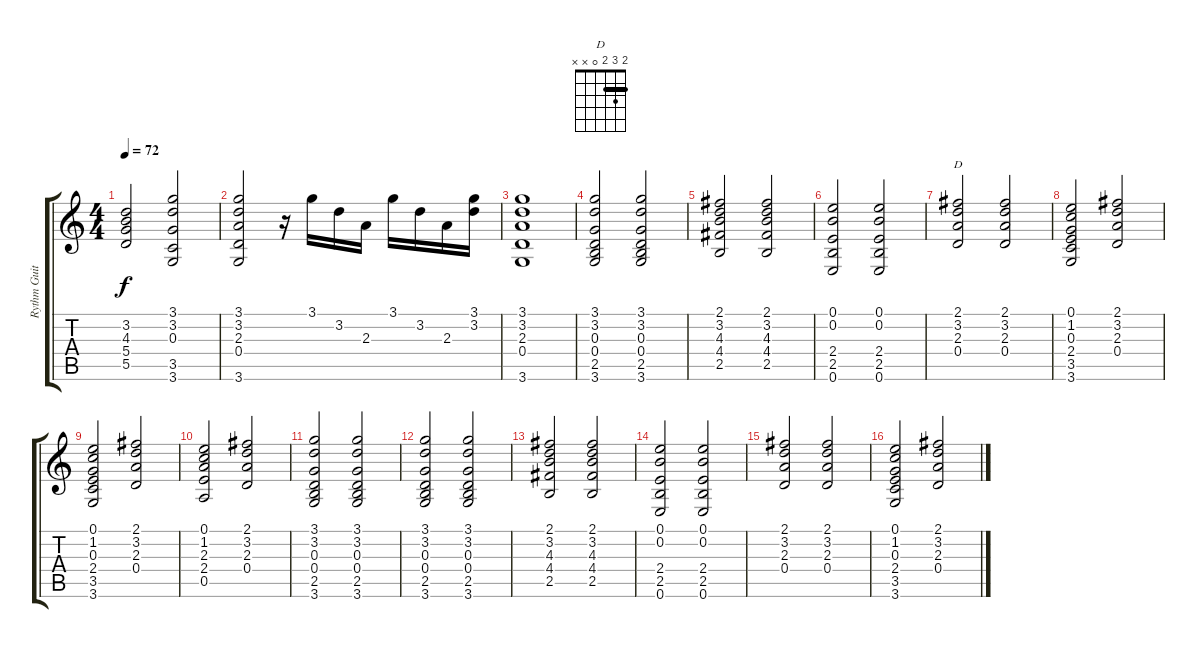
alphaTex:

\track ("Rythm Guitar" "Rythm Guit") {instrument electricguitarmuted}
\staff {score tabs}
\tuning (E4 B3 G3 D3 A2 E2) {hide}
\chord ("D" 2 3 2 0 x x) {barre 2}
\ts (4 4)
\tempo 72
\clef g2
\ks c
(3.2 4.3 5.4 5.5).2{dy f} (3.1 3.2 0.3 3.5 3.6).2 |
(3.1 3.2 2.3 0.4 3.6).2 r.16 3.1.16{volume 9} 3.2.16 2.3.16 3.1.16 3.2.16 2.3.16 (3.1 3.2).16 |
(3.1 3.2 2.3 0.4 3.6).1{volume 6} |
(3.1 3.2 0.3 0.4 2.5 3.6).2 (3.1 3.2 0.3 0.4 2.5 3.6).2 |
(2.1 3.2 4.3 4.4 2.5).2 (2.1 3.2 4.3 4.4 2.5).2 |
(0.1 0.2 2.4 2.5 0.6).2 (0.1 0.2 2.4 2.5 0.6).2 |
(2.1 3.2 2.3 0.4).2{ch "D"} (2.1 3.2 2.3 0.4).2 |
(0.1 1.2 0.3 2.4 3.5 3.6).2 (2.1 3.2 2.3 0.4).2 |
(0.1 1.2 0.3 2.4 3.5 3.6).2 (2.1 3.2 2.3 0.4).2 |
(0.1 1.2 2.3 2.4 0.5).2 (2.1 3.2 2.3 0.4).2 |
(3.1 3.2 0.3 0.4 2.5 3.6).2 (3.1 3.2 0.3 0.4 2.5 3.6).2 |
(3.1 3.2 0.3 0.4 2.5 3.6).2 (3.1 3.2 0.3 0.4 2.5 3.6).2 |
(2.1 3.2 4.3 4.4 2.5).2 (2.1 3.2 4.3 4.4 2.5).2 |
(0.1 0.2 2.4 2.5 0.6).2 (0.1 0.2 2.4 2.5 0.6).2 |
(2.1 3.2 2.3 0.4).2 (2.1 3.2 2.3 0.4).2 |
(0.1 1.2 0.3 2.4 3.5 3.6).2 (2.1 3.2 2.3 0.4).2
